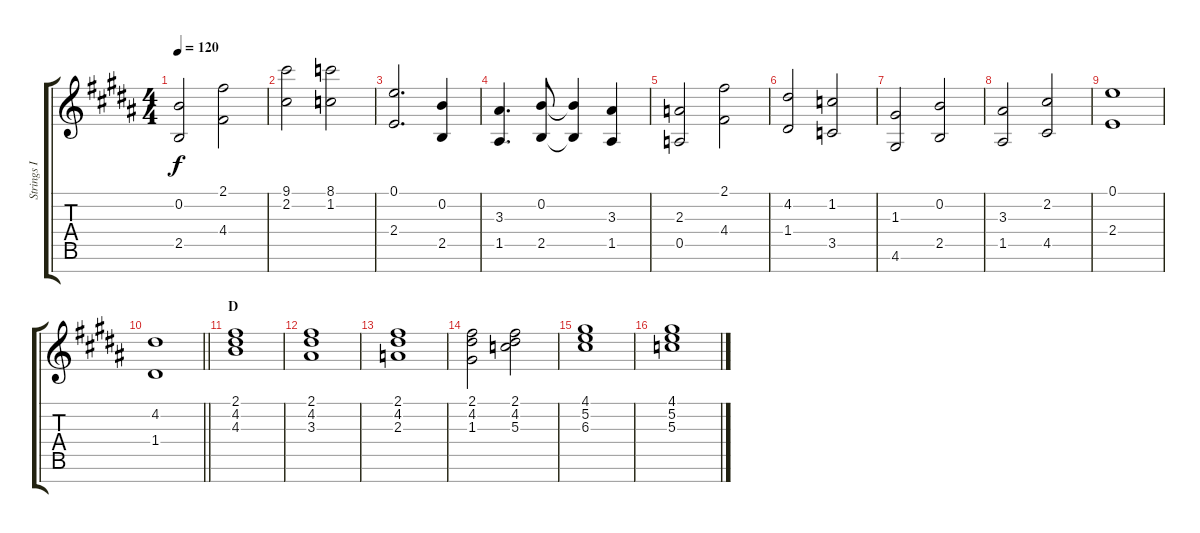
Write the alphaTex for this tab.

\track ("Strings I" "Strings I") {instrument stringensemble1}
\staff {score tabs}
\tuning (E5 B4 G4 D4 A3 E3 B2) {hide}
\ts (4 4)
\tempo 120
\clef g2
\ks b
(0.2 2.5).2{dy f} (2.1 4.4).2 |
(9.1 2.2).2 (8.1 1.2).2 |
(0.1 2.4).2{d} (0.2 2.5).4 |
(3.3 1.5).4{d} (0.2 2.5).8 (0.2{t} 2.5{t}).4 (3.3 1.5).4 |
(2.3 0.5).2 (2.1 4.4).2 |
(4.2 1.4).2 (1.2 3.5).2 |
(1.3 4.6).2 (0.2 2.5).2 |
(3.3 1.5).2 (2.2 4.5).2 |
(0.1 2.4).1 |
\barLineRight lightlight
(4.2 1.4).1 |
\section ("" "D")
(2.1 4.2 4.3).1 |
(2.1 4.2 3.3).1 |
(2.1 4.2 2.3).1 |
(2.1 4.2 1.3).2 (2.1 4.2 5.3).2 |
(4.1 5.2 6.3).1 |
(4.1 5.2 5.3).1
